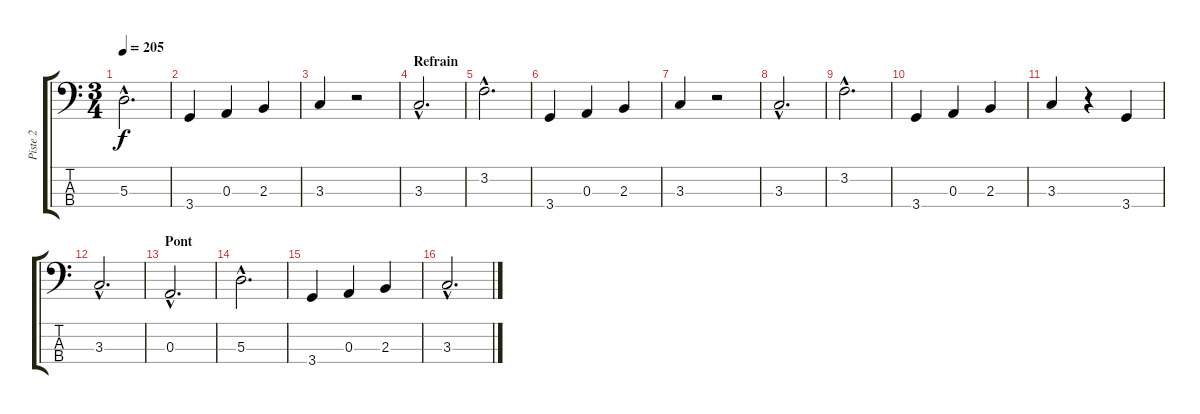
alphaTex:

\track ("Piste 2" "Piste 2") {instrument electricbassfinger}
\staff {score tabs}
\tuning (G2 D2 A1 E1) {hide}
\ts (3 4)
\tempo 205
\clef f4
\ks c
5.3{hac}.2{d dy f} |
3.4.4 0.3.4 2.3.4 |
3.3.4 r.2 |
\section ("" "Refrain")
3.3{hac}.2{d} |
3.2{hac}.2{d} |
3.4.4 0.3.4 2.3.4 |
3.3.4 r.2 |
3.3{hac}.2{d} |
3.2{hac}.2{d} |
3.4.4 0.3.4 2.3.4 |
3.3.4 r.4 3.4.4 |
3.3{hac}.2{d} |
\section ("" "Pont")
0.3{hac}.2{d} |
5.3{hac}.2{d} |
3.4.4 0.3.4 2.3.4 |
3.3{hac}.2{d}
